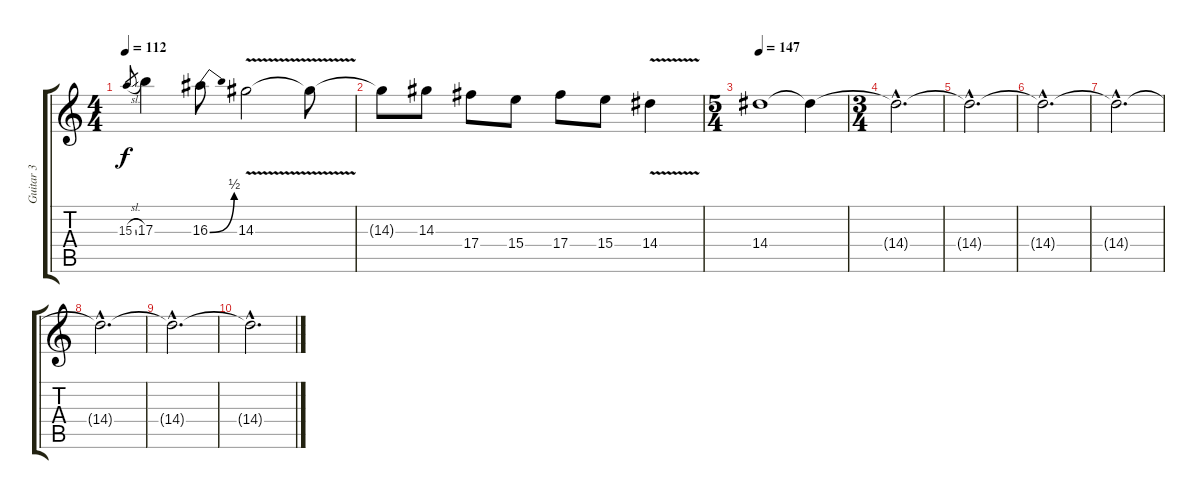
\track ("Guitar 3" "Guitar 3") {instrument overdrivenguitar}
\staff {score tabs}
\tuning (Eb4 Bb3 Gb3 Db3 Ab2 Eb2) {hide}
\ts (4 4)
\tempo 112
\clef g2
\ks c
15.3{sl}.8{gr dy f} 17.3.4 16.3{be (bend 0 0 60 2)}.8 14.3{v}.2 14.3{t}.8 |
14.3{t}.8 14.3.8 17.4.8 15.4.8 17.4.8 15.4.8 14.4{v}.4 |
\ts (5 4)
\tempo 147
14.4.1 14.4{t}.4 |
\ts (3 4)
14.4{hac t}.2{d} |
14.4{hac t}.2{d} |
14.4{hac t}.2{d} |
14.4{hac t}.2{d} |
14.4{hac t}.2{d} |
14.4{hac t}.2{d} |
14.4{hac t}.2{d volume 0}
